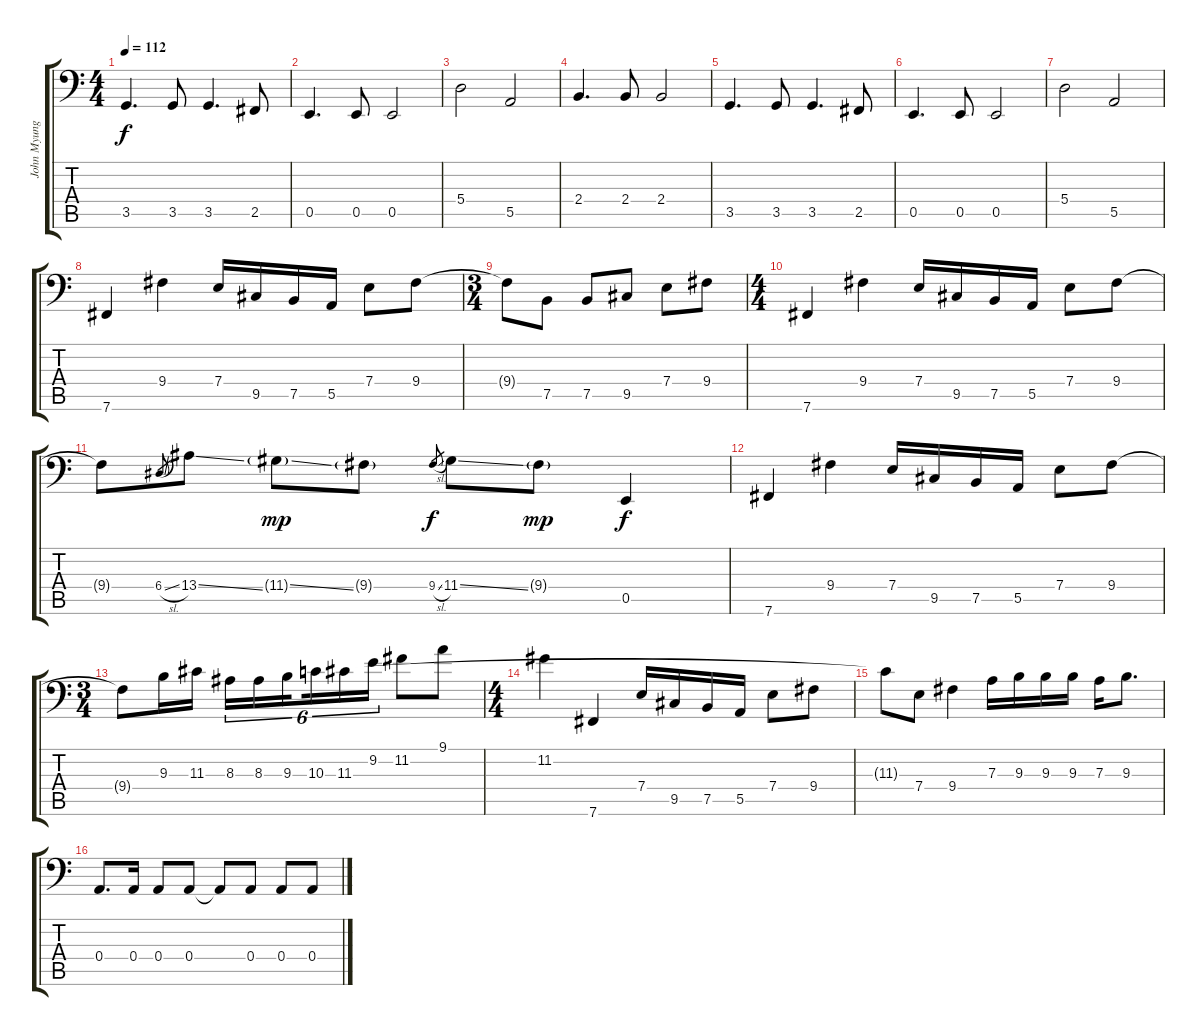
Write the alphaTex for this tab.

\track ("John Myung" "John Myung") {instrument electricbassfinger}
\staff {score tabs}
\tuning (C3 G2 D2 A1 E1 B0) {hide}
\ts (4 4)
\tempo 112
\clef f4
\ks c
3.5.4{d dy f} 3.5.8 3.5.4{d} 2.5.8 |
0.5.4{d} 0.5.8 0.5.2 |
5.4.2 5.5.2 |
2.4.4{d} 2.4.8 2.4.2 |
3.5.4{d} 3.5.8 3.5.4{d} 2.5.8 |
0.5.4{d} 0.5.8 0.5.2 |
5.4.2 5.5.2 |
7.6.4 9.4.4 7.4.16 9.5.16 7.5.16 5.5.16 7.4.8 9.4.8 |
\ts (3 4)
9.4{t}.8 7.5.8 7.5.8 9.5.8 7.4.8 9.4.8 |
\ts (4 4)
7.6.4 9.4.4 7.4.16 9.5.16 7.5.16 5.5.16 7.4.8 9.4.8 |
9.4{t}.8 6.4{sl}.8{gr} 13.4{ss}.8 11.4{ss g}.8{dy mp} 9.4{g}.8 9.4{sl}.8{gr dy f} 11.4{ss}.8 9.4{g}.8{dy mp} 0.5.4{dy f} |
7.6.4 9.4.4 7.4.16 9.5.16 7.5.16 5.5.16 7.4.8 9.4.8 |
\ts (3 4)
9.4{t}.8 9.3.16 11.3.16 8.3.16{tu (6 4)} 8.3.16{tu (6 4)} 9.3.16{tu (6 4) beam splitsecondary} 10.3.16{tu (6 4)} 11.3.16{tu (6 4)} 9.2.16{tu (6 4)} 11.2.8 9.1.8 |
\ts (4 4)
11.2.4 7.6.4 7.4.16 9.5.16 7.5.16 5.5.16 7.4.8 9.4.8 |
11.3{t}.8 7.4.8 9.4.4 7.3.16 9.3.16 9.3.16 9.3.16 7.3.16 9.3.8{d} |
0.4.8{d} 0.4.16 0.4.8 0.4.8 0.4{t}.8 0.4.8 0.4.8 0.4.8
